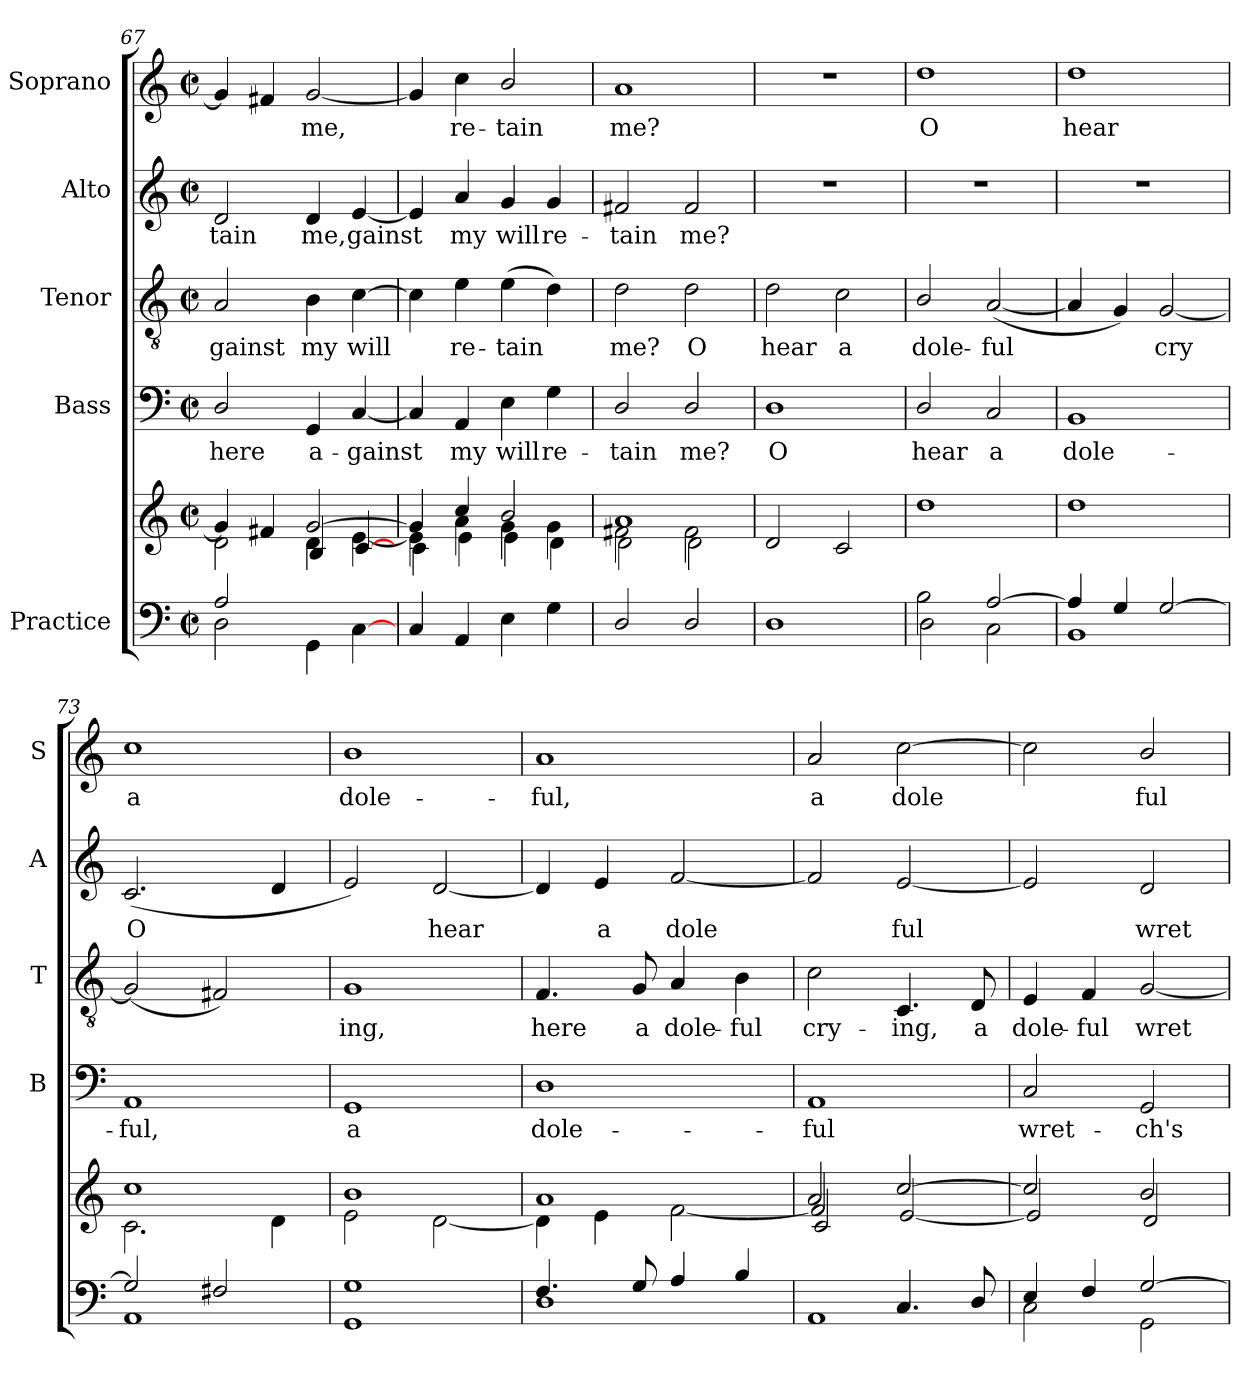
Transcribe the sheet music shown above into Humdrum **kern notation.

**kern	**kern	**kern	**text	**kern	**text	**kern	**text	**kern	**text
*part5	*part5	*part4	*part4	*part3	*part3	*part2	*part2	*part1	*part1
*staff6	*staff5	*staff4	*staff4	*staff3	*staff3	*staff2	*staff2	*staff1	*staff1
*I"Practice	*	*I"Bass	*	*I"Tenor	*	*I"Alto	*	*I"Soprano	*
*	*	*I'B	*	*I'T	*	*I'A	*	*I'S	*
*clefF4	*clefG2	*clefF4	*	*clefGv2	*	*clefG2	*	*clefG2	*
*k[]	*k[]	*k[]	*	*k[]	*	*k[]	*	*k[]	*
*C:	*C:	*C:	*	*C:	*	*C:	*	*C:	*
*M2/2	*M2/2	*M2/2	*	*M2/2	*	*M2/2	*	*M2/2	*
*met(c|)	*met(c|)	*met(c|)	*	*met(c|)	*	*met(c|)	*	*met(c|)	*
=67	=67	=67	=67	=67	=67	=67	=67	=67	=67
*^	*^	*	*	*	*	*	*	*	*
*	*	*	*^	*	*	*	*	*	*	*	*
!	!	!	!	!	!	!LO:LY:b	!	!LO:LY:b	!	!LO:LY:b	!	!
2A/	2D\	4g/]	2d\	2ryy	2D/	here	2A/	-gainst	2d/	tain	4g/]	.
.	.	4f#X/	.	.	.	.	.	.	.	.	4f#X/	.
!	!	!	!	!	!	!LO:LY:b	!	!LO:LY:b	!	!LO:LY:b	!	!LO:LY:b
2ryy	4GG\	[>2g/	4d\	4B/	4GG/	a-	4B\	my	4d/	me,	[2g/	me,
!	!	!	!	!	!	!LO:LY:b	!	!LO:LY:b	!	!LO:LY:b	!	!
.	[<4C\	.	[<4e\	[>4c/	[4C/	-gainst	[4c\	will	[4e/	gainst	.	.
*v	*v	*	*	*	*	*	*	*	*	*	*	*
=68	=68	=68	=68	=68	=68	=68	=68	=68	=68	=68	=68
4C/	4g/]	4e\]	4c\	4C/]	.	4c\]	.	4e/]	.	4g/]	.
!	!	!	!	!	!LO:LY:b	!	!LO:LY:b	!	!LO:LY:b	!	!LO:LY:b
4AA/	4cc/	4a\	4e\	4AA/	my	4e\	re-	4a/	my	4cc\	re-
!	!	!	!	!	!LO:LY:b	!	!LO:LY:b	!	!LO:LY:b	!	!LO:LY:b
4E\	2b/	4g\	4e\	4E\	will	(>4e\	-tain	4g/	will	2b/	-tain
!	!	!	!	!	!LO:LY:b	!	!	!	!LO:LY:b	!	!
4G\	.	4g\	4d\	4G\	re-	4d\)	.	4g/	re-	.	.
=69	=69	=69	=69	=69	=69	=69	=69	=69	=69	=69	=69
!	!	!	!	!	!LO:LY:b	!	!LO:LY:b	!	!LO:LY:b	!	!LO:LY:b
2D/	1a	2f#X\	2d\	2D/	-tain	2d\	me?	2f#X/	-tain	1a	me?
!	!	!	!	!	!LO:LY:b	!	!LO:LY:b	!	!LO:LY:b	!	!
2D/	.	2f#\	2d\	2D/	me?	2d\	O	2f#/	me?	.	.
=70	=70	=70	=70	=70	=70	=70	=70	=70	=70	=70	=70
!	!	!	!	!	!LO:LY:b	!	!LO:LY:b	!	!	!	!
1D	1ryy	1ryy	2d/	1D	O	2d\	hear	1r	.	1r	.
!	!	!	!	!	!	!	!LO:LY:b	!	!	!	!
.	.	.	2c/	.	.	2c\	a	.	.	.	.
=71	=71	=71	=71	=71	=71	=71	=71	=71	=71	=71	=71
*^	*	*	*	*	*	*	*	*	*	*	*
!	!	!	!	!	!	!LO:LY:b	!	!LO:LY:b	!	!	!	!LO:LY:b
*	*	*	*v	*v	*	*	*	*	*	*	*	*
2B\	2D\	1dd	1ryy	2D/	hear	2B/	dole-	1r	.	1dd	O
!	!	!	!	!	!LO:LY:b	!	!LO:LY:b	!	!	!	!
[>2A/	2C\	.	.	2C/	a	(<[2A/	-ful	.	.	.	.
=72	=72	=72	=72	=72	=72	=72	=72	=72	=72	=72	=72
!	!	!	!	!	!LO:LY:b	!	!	!	!	!	!LO:LY:b
4A/]	1BB	1dd	1ryy	1BB	dole-	4A/]	.	1r	.	1dd	hear
4G/	.	.	.	.	.	4G/)	.	.	.	.	.
!	!	!	!	!	!	!	!LO:LY:b	!	!	!	!
[>2G/	.	.	.	.	.	[2G/	cry­	.	.	.	.
!!LO:PB:g=z
=73	=73	=73	=73	=73	=73	=73	=73	=73	=73	=73	=73
!	!	!	!	!	!LO:LY:b	!	!	!	!LO:LY:b	!	!LO:LY:b
2G/]	1AA	1cc	2.c\	1AA	-ful,	(<2G/]	.	(<2.c/	O	1cc	a
2F#X/	.	.	.	.	.	2F#X/)	.	.	.	.	.
.	.	.	4d\	.	.	.	.	4d/	.	.	.
=74	=74	=74	=74	=74	=74	=74	=74	=74	=74	=74	=74
!	!	!	!	!	!LO:LY:b	!	!LO:LY:b	!	!	!	!LO:LY:b
1G	1GG	1b	2e\	1GG	a	1G	ing,	2e/)	.	1b	dole-
!	!	!	!	!	!	!	!	!	!LO:LY:b	!	!
.	.	.	[<2d\	.	.	.	.	[2d/	hear	.	.
=75	=75	=75	=75	=75	=75	=75	=75	=75	=75	=75	=75
!	!	!	!	!	!LO:LY:b	!	!LO:LY:b	!	!	!	!LO:LY:b
4.F/	1D	1a	4d\]	1D	dole-	4.F/	here	4d/]	.	1a	-ful,
!	!	!	!	!	!	!	!	!	!LO:LY:b	!	!
.	.	.	4e\	.	.	.	.	4e/	a	.	.
!	!	!	!	!	!	!	!LO:LY:b	!	!	!	!
8G/	.	.	.	.	.	8G/	a	.	.	.	.
!	!	!	!	!	!	!	!LO:LY:b	!	!LO:LY:b	!	!
4A/	.	.	[<2f\	.	.	4A/	dole-	[2f/	dole­	.	.
!	!	!	!	!	!	!	!LO:LY:b	!	!	!	!
4B/	.	.	.	.	.	4B\	-ful	.	.	.	.
=76	=76	=76	=76	=76	=76	=76	=76	=76	=76	=76	=76
*	*	*	*^	*	*	*	*	*	*	*	*
!	!	!	!	!	!	!LO:LY:b	!	!LO:LY:b	!	!	!	!LO:LY:b
2ryy	1AA	2a/	2f/]	2c/	1AA	-ful	2c\	cry-	2f/]	.	2a/	a
!	!	!	!	!	!	!	!	!LO:LY:b	!	!LO:LY:b	!	!LO:LY:b
4.C/	.	[>2cc/	[>2e/	2ryy	.	.	4.C/	-ing,	[2e/	ful	[2cc\	dole­
!	!	!	!	!	!	!	!	!LO:LY:b	!	!	!	!
8D/	.	.	.	.	.	.	8D/	a	.	.	.	.
*	*	*	*v	*v	*	*	*	*	*	*	*	*
=77	=77	=77	=77	=77	=77	=77	=77	=77	=77	=77	=77
!	!	!	!	!	!LO:LY:b	!	!LO:LY:b	!	!	!	!
4E/	2C\	2cc/]	2e/]	2C/	wret-	4E/	dole-	2e/]	.	2cc\]	.
!	!	!	!	!	!	!	!LO:LY:b	!	!	!	!
4F/	.	.	.	.	.	4F/	-ful	.	.	.	.
!	!	!	!	!	!LO:LY:b	!	!LO:LY:b	!	!LO:LY:b	!	!LO:LY:b
[>2G/	2GG\	2b/	2d/	2GG/	-ch's	[2G/	wret­	2d/	wret-	2b/	ful
*v	*v	*	*	*	*	*	*	*	*	*	*
*	*v	*v	*	*	*	*	*	*	*	*
=	=	=	=	=	=	=	=	=	=
*-	*-	*-	*-	*-	*-	*-	*-	*-	*-
